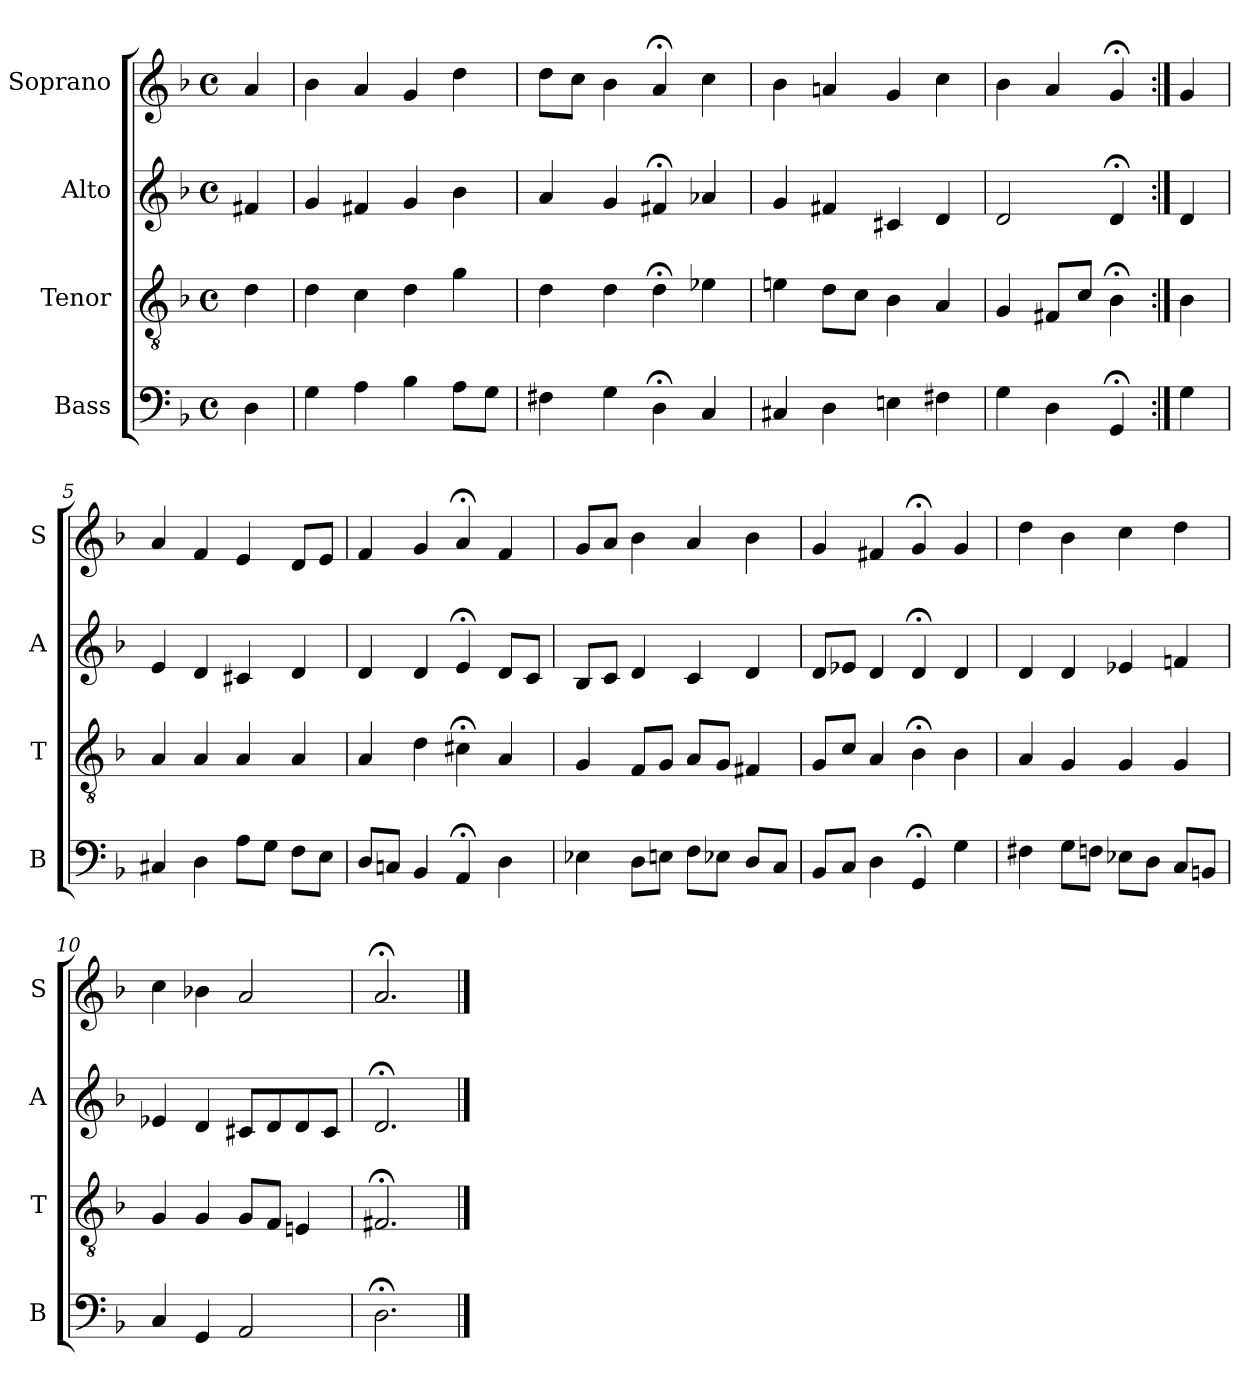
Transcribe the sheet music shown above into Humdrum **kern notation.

**kern	**kern	**kern	**kern
*part4	*part3	*part2	*part1
*staff4	*staff3	*staff2	*staff1
*I"Bass	*I"Tenor	*I"Alto	*I"Soprano
*I'B	*I'T	*I'A	*I'S
*clefF4	*clefGv2	*clefG2	*clefG2
*k[b-]	*k[b-]	*k[b-]	*k[b-]
*G:dor	*G:dor	*G:dor	*G:dor
*M4/4	*M4/4	*M4/4	*M4/4
*met(c)	*met(c)	*met(c)	*met(c)
*MM100	*MM100	*MM100	*MM100
=	=	=	=
4D	4d	4f#X	4a
=1	=1	=1	=1
4G	4d	4g	4b-
4A	4c	4f#X	4a
4B-	4d	4g	4g
8AL	4g	4b-	4dd
8GJ	.	.	.
=2	=2	=2	=2
4F#X	4d	4a	8ddL
.	.	.	8ccJ
4G	4d	4g	4b-
4D;<	4d;<	4f#X;<	4a;<
4C	4e-X	4a-X	4cc
=3	=3	=3	=3
4C#X	4en	4g	4b-
4D	8dL	4f#X	4an
.	8cJ	.	.
4En	4B-	4c#X	4g
4F#Xi	4Ai	4di	4cci
=4	=4	=4	=4
4G	4G	2d	4b-
4D	8F#XL	.	4a
.	8cJ	.	.
4GG;<	4B-;<	4d;<	4g;<
=:|!	=:|!	=:|!	=:|!
4G	4B-	4d	4g
=5	=5	=5	=5
4C#X	4A	4e	4a
4D	4A	4d	4f
8AL	4A	4c#X	4e
8GJ	.	.	.
8FL	4A	4d	8dL
8EJ	.	.	8eJ
=6	=6	=6	=6
8DL	4A	4d	4f
8CnJ	.	.	.
4BB-	4d	4d	4g
4AA;<	4c#X;<	4e;<	4a;<
4D	4A	8dL	4f
.	.	8cJ	.
=7	=7	=7	=7
4E-X	4G	8B-L	8gL
.	.	8cJ	8aJ
8DL	8FL	4d	4b-
8EnJ	8GJ	.	.
8FL	8AL	4c	4a
8E-XJ	8GJ	.	.
8DL	4F#X	4d	4b-
8CJ	.	.	.
=8	=8	=8	=8
8BB-L	8GL	8dL	4g
8CJ	8cJ	8e-XJ	.
4D	4A	4d	4f#X
4GG;<	4B-;<	4d;<	4g;<
4G	4B-	4d	4g
=9	=9	=9	=9
4F#X	4A	4d	4dd
8GL	4G	4d	4b-
8FnJ	.	.	.
8E-XL	4G	4e-X	4cc
8DJ	.	.	.
8CL	4G	4fn	4dd
8BBnJ	.	.	.
=10	=10	=10	=10
4C	4G	4e-X	4cc
4GG	4G	4d	4b-X
2AA	8GL	8c#XL	2a
.	8FJ	8d	.
.	4En	8d	.
.	.	8c#J	.
=11	=11	=11	=11
2.D;<	2.F#X;<	2.d;<	2.a;<
==	==	==	==
*-	*-	*-	*-
